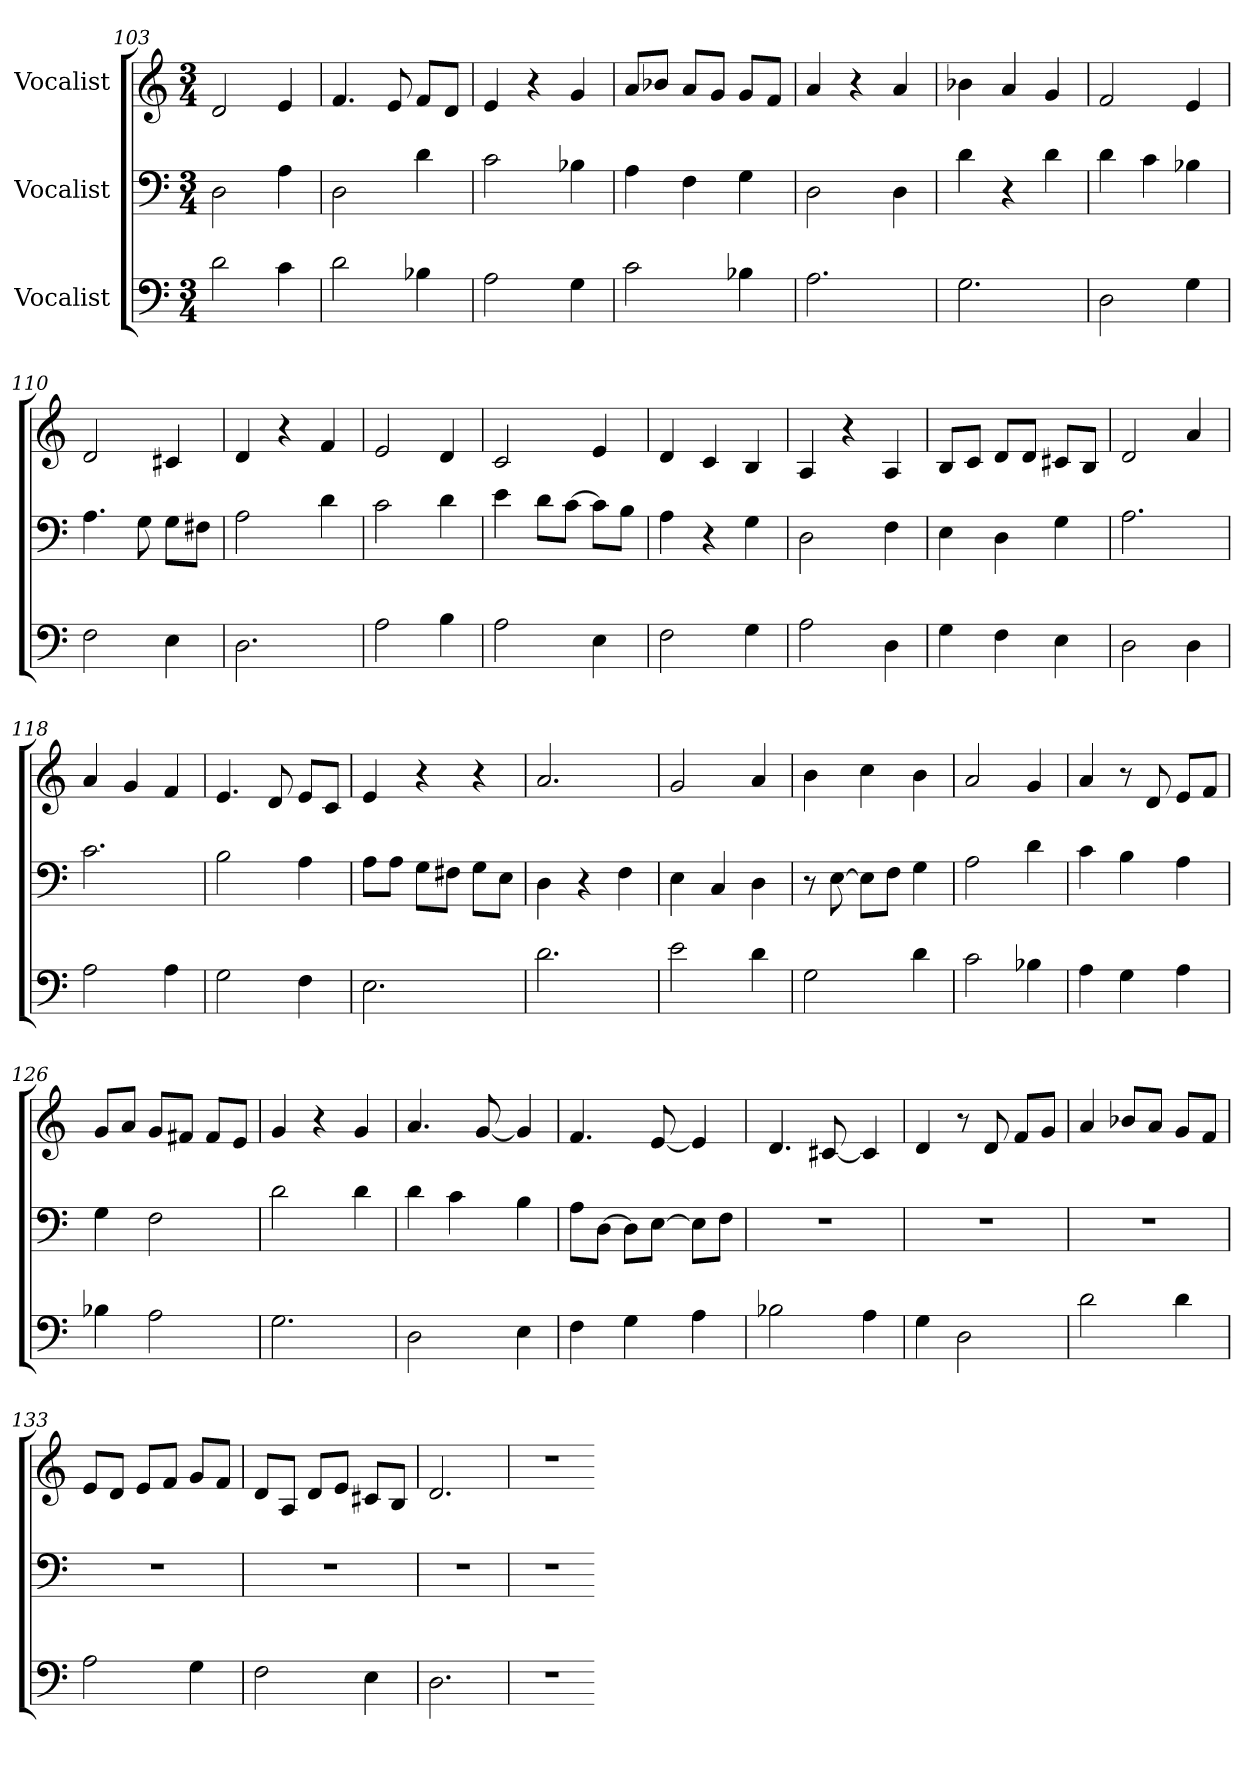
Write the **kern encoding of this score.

**kern	**kern	**kern
*part3	*part2	*part1
*staff3	*staff2	*staff1
*I"Vocalist	*I"Vocalist	*I"Vocalist
*M3/4	*M3/4	*M3/4
=103	=103	=103
2d	2D	2d
4c	4A	4e
=104	=104	=104
2d	2D	4.f
.	.	8e
4B-X	4d	8fL
.	.	8dJ
=105	=105	=105
2A	2c	4e
.	.	4r
4G	4B-X	4g
=106	=106	=106
2c	4A	8aL
.	.	8b-XJ
.	4F	8aL
.	.	8gJ
4B-X	4G	8gL
.	.	8fJ
=107	=107	=107
2.A	2D	4a
.	.	4r
.	4D	4a
=108	=108	=108
2.G	4d	4b-X
.	4r	4a
.	4d	4g
=109	=109	=109
2D	4d	2f
.	4c	.
4G	4B-X	4e
=110	=110	=110
2F	4.A	2d
.	8G	.
4E	8GL	4c#X
.	8F#XJ	.
=111	=111	=111
2.D	2A	4d
.	.	4r
.	4d	4f
=112	=112	=112
2A	2c	2e
4B	4d	4d
=113	=113	=113
2A	4e	2c
.	8dL	.
.	[8cJ	.
4E	8cL]	4e
.	8BJ	.
=114	=114	=114
2F	4A	4d
.	4r	4c
4G	4G	4B
=115	=115	=115
2A	2D	4A
.	.	4r
4D	4F	4A
=116	=116	=116
4G	4E	8BL
.	.	8cJ
4F	4D	8dL
.	.	8dJ
4E	4G	8c#XL
.	.	8BJ
=117	=117	=117
2D	2.A	2d
4D	.	4a
=118	=118	=118
2A	2.c	4a
.	.	4g
4A	.	4f
=119	=119	=119
2G	2B	4.e
.	.	8d
4F	4A	8eL
.	.	8cJ
=120	=120	=120
2.E	8AL	4e
.	8AJ	.
.	8GL	4r
.	8F#XJ	.
.	8GL	4r
.	8EJ	.
=121	=121	=121
2.d	4D	2.a
.	4r	.
.	4F	.
=122	=122	=122
2e	4E	2g
.	4C	.
4d	4D	4a
=123	=123	=123
2G	8r	4b
.	[8E	.
.	8EL]	4cc
.	8FJ	.
4d	4G	4b
=124	=124	=124
2c	2A	2a
4B-X	4d	4g
=125	=125	=125
4A	4c	4a
4G	4B	8r
.	.	8d
4A	4A	8eL
.	.	8fJ
=126	=126	=126
4B-X	4G	8gL
.	.	8aJ
2A	2F	8gL
.	.	8f#XJ
.	.	8f#L
.	.	8eJ
=127	=127	=127
2.G	2d	4g
.	.	4r
.	4d	4g
=128	=128	=128
2D	4d	4.a
.	4c	.
.	.	[8g
4E	4B	4g]
=129	=129	=129
4F	8AL	4.f
.	[8DJ	.
4G	8DL]	.
.	[8EJ	[8e
4A	8EL]	4e]
.	8FJ	.
=130	=130	=130
2B-X	2.r	4.d
.	.	[8c#X
4A	.	4c#]
=131	=131	=131
4G	2.r	4d
2D	.	8r
.	.	8d
.	.	8fL
.	.	8gJ
=132	=132	=132
2d	2.r	4a
.	.	8b-XL
.	.	8aJ
4d	.	8gL
.	.	8fJ
=133	=133	=133
2A	2.r	8eL
.	.	8dJ
.	.	8eL
.	.	8fJ
4G	.	8gL
.	.	8fJ
=134	=134	=134
2F	2.r	8dL
.	.	8AJ
.	.	8dL
.	.	8eJ
4E	.	8c#XL
.	.	8BJ
=135	=135	=135
2.D	2.r	2.d
=136	=136	=136
2.r	2.r	2.r
=-	=-	=-
*-	*-	*-
